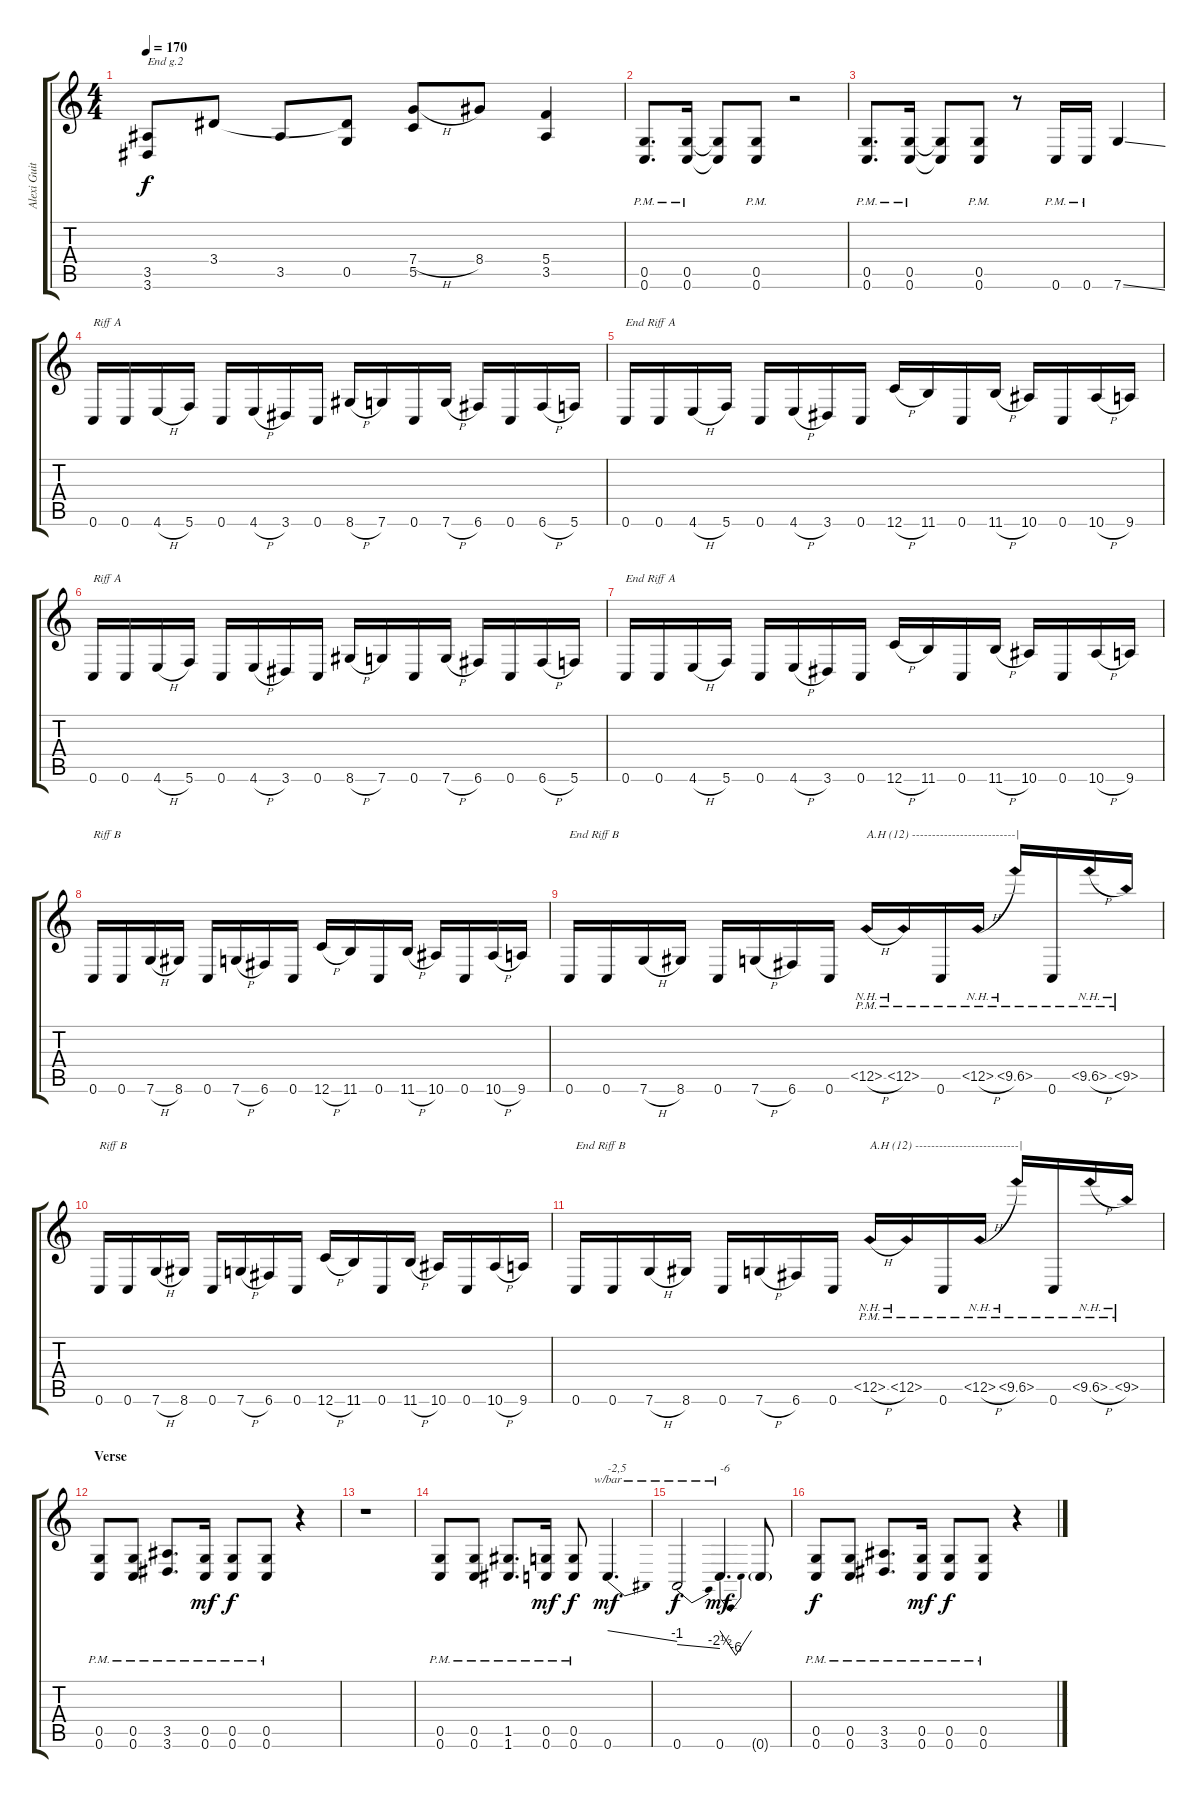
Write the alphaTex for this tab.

\track ("Alexi Guitar 1" "Alexi Guit") {instrument distortionguitar}
\staff {score tabs}
\tuning (D4 A3 F3 C3 G2 C2) {hide}
\ts (4 4)
\tempo 170
\clef g2
\ks c
(3.5{t} 3.6{t}).8{txt "End g.2" dy f} 3.4.8 3.5.8 (3.4{t} 0.5).8 (7.4{h} 5.5).8 8.4.8 (5.4 3.5).4 |
(0.5{pm} 0.6{pm}).8{d} (0.5{pm} 0.6{pm}).16 (0.5{t} 0.6{t}).8 (0.5{pm} 0.6{pm}).8 r.2 |
(0.5{pm} 0.6{pm}).8{d} (0.5{pm} 0.6{pm}).16 (0.5{t} 0.6{t}).8 (0.5{pm} 0.6{pm}).8 r.8 0.6{pm}.16 0.6{pm}.16 7.6{ss}.4 |
0.6.16{txt "Riff A"} 0.6.16 4.6{h}.16 5.6.16 0.6.16 4.6{h}.16 3.6.16 0.6.16 8.6{h}.16 7.6.16 0.6.16 7.6{h}.16 6.6.16 0.6.16 6.6{h}.16 5.6.16 |
0.6.16{txt "End Riff A"} 0.6.16 4.6{h}.16 5.6.16 0.6.16 4.6{h}.16 3.6.16 0.6.16 12.6{h}.16 11.6.16 0.6.16 11.6{h}.16 10.6.16 0.6.16 10.6{h}.16 9.6.16 |
0.6.16{txt "Riff A"} 0.6.16 4.6{h}.16 5.6.16 0.6.16 4.6{h}.16 3.6.16 0.6.16 8.6{h}.16 7.6.16 0.6.16 7.6{h}.16 6.6.16 0.6.16 6.6{h}.16 5.6.16 |
0.6.16{txt "End Riff A"} 0.6.16 4.6{h}.16 5.6.16 0.6.16 4.6{h}.16 3.6.16 0.6.16 12.6{h}.16 11.6.16 0.6.16 11.6{h}.16 10.6.16 0.6.16 10.6{h}.16 9.6.16 |
0.6.16{txt "Riff B"} 0.6.16 7.6{h}.16 8.6.16 0.6.16 7.6{h}.16 6.6.16 0.6.16 12.6{h}.16 11.6.16 0.6.16 11.6{h}.16 10.6.16 0.6.16 10.6{h}.16 9.6.16 |
0.6.16{txt "End Riff B"} 0.6.16 7.6{h}.16 8.6.16 0.6.16 7.6{h}.16 6.6.16 0.6.16 12.5{nh h pm}.16{txt "A.H (12) --------------------------|"} 11.5{nh pm}.16 0.6{pm}.16 11.5{nh h pm}.16 10.5{nh pm}.16 0.6{pm}.16 10.5{nh h pm}.16 9.5{nh pm}.16 |
0.6.16{txt "Riff B"} 0.6.16 7.6{h}.16 8.6.16 0.6.16 7.6{h}.16 6.6.16 0.6.16 12.6{h}.16 11.6.16 0.6.16 11.6{h}.16 10.6.16 0.6.16 10.6{h}.16 9.6.16 |
0.6.16{txt "End Riff B"} 0.6.16 7.6{h}.16 8.6.16 0.6.16 7.6{h}.16 6.6.16 0.6.16 12.5{nh h pm}.16{txt "A.H (12) --------------------------|"} 11.5{nh pm}.16 0.6{pm}.16 11.5{nh h pm}.16 10.5{nh pm}.16 0.6{pm}.16 10.5{nh h pm}.16 9.5{nh pm}.16 |
\section ("" "Verse")
(0.5{pm} 0.6{pm}).8 (0.5{pm} 0.6{pm}).8 (3.5{pm} 3.6{pm}).8{d} (0.5{pm} 0.6{pm}).16{dy mf} (0.5{pm} 0.6{pm}).8{dy f} (0.5{pm} 0.6{pm}).8 r.4 |
r.1 |
(0.5{pm} 0.6{pm}).8 (0.5{pm} 0.6{pm}).8 (1.5{pm} 1.6{pm}).8{d} (0.5{pm} 0.6{pm}).16{dy mf} (0.5{pm} 0.6{pm}).8{dy f} 0.6.4{d tbe (dive default 0 0 60 -4) txt "-2,5" dy mf} |
0.6.2{tbe (dive default 0 -6 60 -10) dy f} 0.6.4{d tbe (dip default 0 0 30 -24 60 0) txt "-6" dy mf} 0.6{g}.8 |
(0.5{pm} 0.6{pm}).8{dy f} (0.5{pm} 0.6{pm}).8 (3.5{pm} 3.6{pm}).8{d} (0.5{pm} 0.6{pm}).16{dy mf} (0.5{pm} 0.6{pm}).8{dy f} (0.5{pm} 0.6{pm}).8 r.4
